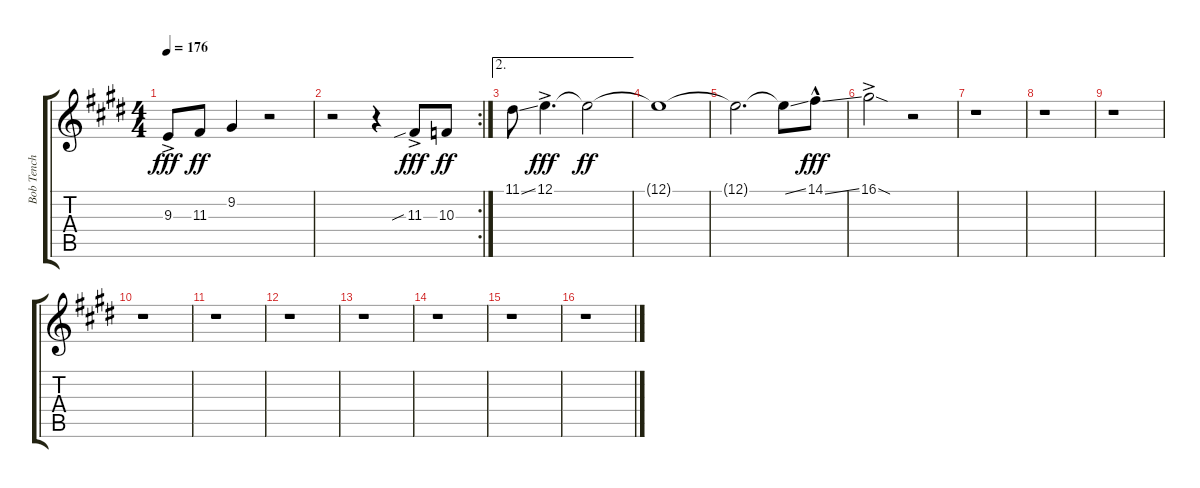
\track ("Bob Tench Vocal Melody" "Bob Tench ") {instrument trombone}
\staff {score tabs}
\tuning (E4 B3 G3 D3 A2 E2) {hide}
\ts (4 4)
\tempo 176
\clef g2
\ks e
9.3{ac}.8{dy fff} 11.3.8{dy ff} 9.2.4 r.2 |
\rc 2
r.2 r.4 11.3{sib ac}.8{dy fff} 10.3.8{dy ff} |
\ae 2
11.1{ss}.8 12.1{ac}.4{d dy fff} 12.1{t}.2{dy ff} |
12.1{t}.1 |
12.1{t}.2{d} 12.1{ss t}.8 14.1{ss hac}.8{dy fff} |
16.1{sod ac}.2 r.2 |
r.1 |
r.1 |
r.1 |
r.1 |
r.1 |
r.1 |
r.1 |
r.1 |
r.1 |
r.1
